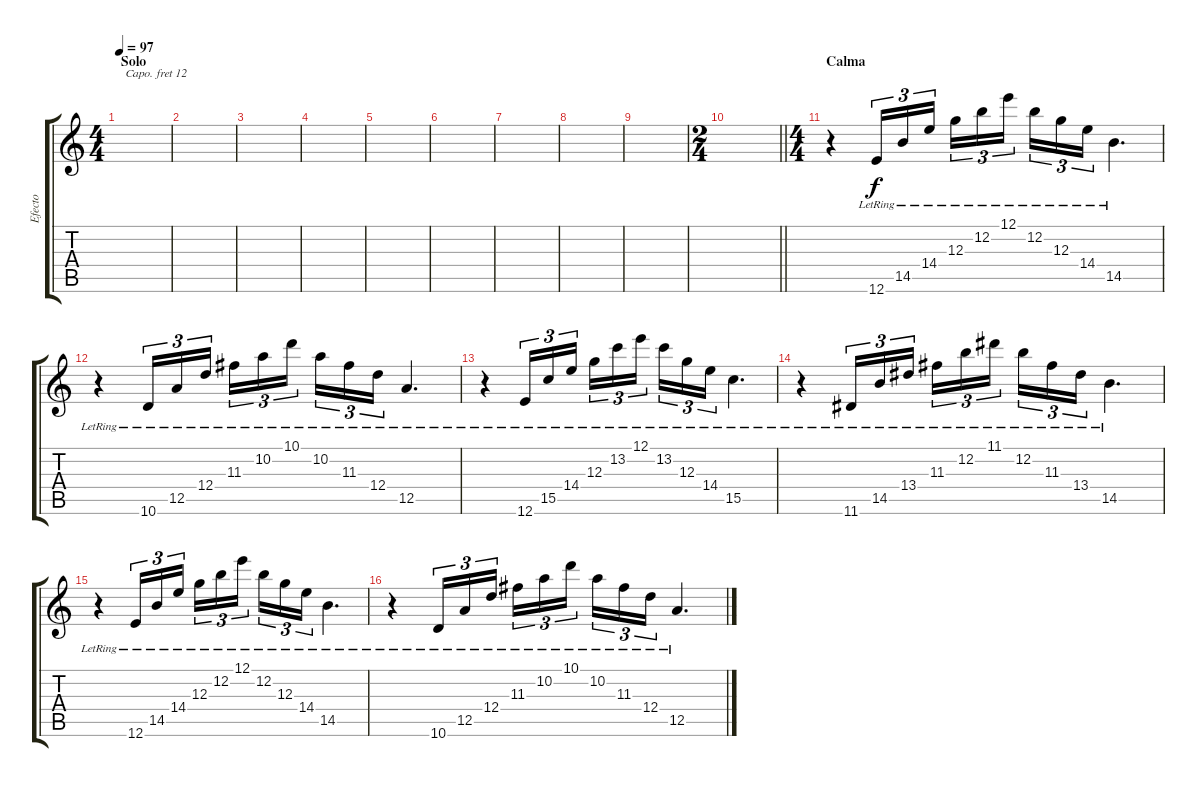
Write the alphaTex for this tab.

\track ("Efecto" "Efecto") {instrument pad3polysynth}
\staff {score tabs}
\capo 12
\tuning (E4 B3 G3 D3 A2 E2) {hide}
\ts (4 4)
\section ("" "Solo")
\tempo 97
\clef g2
\ks c
|
|
|
|
|
|
|
|
|
\ts (2 4)
\barLineRight lightlight
|
\ts (4 4)
\section ("" "Calma")
r.4 12.6{lr}.16{tu (3 2)} 14.5{lr}.16{tu (3 2)} 14.4{lr}.16{tu (3 2) beam splitsecondary} 12.3{lr}.16{tu (3 2)} 12.2{lr}.16{tu (3 2)} 12.1{lr}.16{tu (3 2)} 12.2{lr}.16{tu (3 2)} 12.3{lr}.16{tu (3 2)} 14.4{lr}.16{tu (3 2)} 14.5{lr}.4{d} |
r.4 10.6{lr}.16{tu (3 2)} 12.5{lr}.16{tu (3 2)} 12.4{lr}.16{tu (3 2) beam splitsecondary} 11.3{lr}.16{tu (3 2)} 10.2{lr}.16{tu (3 2)} 10.1{lr}.16{tu (3 2)} 10.2{lr}.16{tu (3 2)} 11.3{lr}.16{tu (3 2)} 12.4{lr}.16{tu (3 2)} 12.5{lr}.4{d} |
r.4 12.6{lr}.16{tu (3 2)} 15.5{lr}.16{tu (3 2)} 14.4{lr}.16{tu (3 2) beam splitsecondary} 12.3{lr}.16{tu (3 2)} 13.2{lr}.16{tu (3 2)} 12.1{lr}.16{tu (3 2)} 13.2{lr}.16{tu (3 2)} 12.3{lr}.16{tu (3 2)} 14.4{lr}.16{tu (3 2)} 15.5{lr}.4{d} |
r.4 11.6{lr}.16{tu (3 2)} 14.5{lr}.16{tu (3 2)} 13.4{lr}.16{tu (3 2) beam splitsecondary} 11.3{lr}.16{tu (3 2)} 12.2{lr}.16{tu (3 2)} 11.1{lr}.16{tu (3 2)} 12.2{lr}.16{tu (3 2)} 11.3{lr}.16{tu (3 2)} 13.4{lr}.16{tu (3 2)} 14.5{lr}.4{d} |
r.4 12.6{lr}.16{tu (3 2)} 14.5{lr}.16{tu (3 2)} 14.4{lr}.16{tu (3 2) beam splitsecondary} 12.3{lr}.16{tu (3 2)} 12.2{lr}.16{tu (3 2)} 12.1{lr}.16{tu (3 2)} 12.2{lr}.16{tu (3 2)} 12.3{lr}.16{tu (3 2)} 14.4{lr}.16{tu (3 2)} 14.5{lr}.4{d} |
r.4 10.6{lr}.16{tu (3 2)} 12.5{lr}.16{tu (3 2)} 12.4{lr}.16{tu (3 2) beam splitsecondary} 11.3{lr}.16{tu (3 2)} 10.2{lr}.16{tu (3 2)} 10.1{lr}.16{tu (3 2)} 10.2{lr}.16{tu (3 2)} 11.3{lr}.16{tu (3 2)} 12.4{lr}.16{tu (3 2)} 12.5{lr}.4{d}
